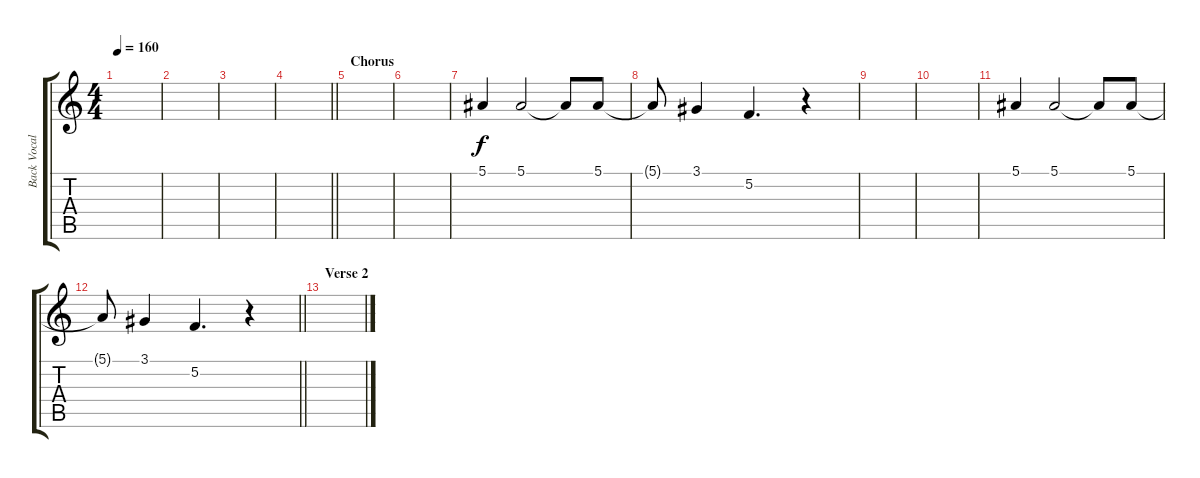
\track ("Back Vocals" "Back Vocal") {instrument tenorsax}
\staff {score tabs}
\tuning (F4 C4 Ab3 Eb3 Bb2 F2) {hide}
\ts (4 4)
\tempo 160
\clef g2
\ks c
|
|
|
\barLineRight lightlight
|
\section ("" "Chorus")
|
|
5.1.4 5.1.2 5.1{t}.8 5.1.8 |
5.1{t}.8 3.1.4 5.2.4{d} r.4 |
|
|
5.1.4 5.1.2 5.1{t}.8 5.1.8 |
\barLineRight lightlight
5.1{t}.8 3.1.4 5.2.4{d} r.4 |
\section ("" "Verse 2")
